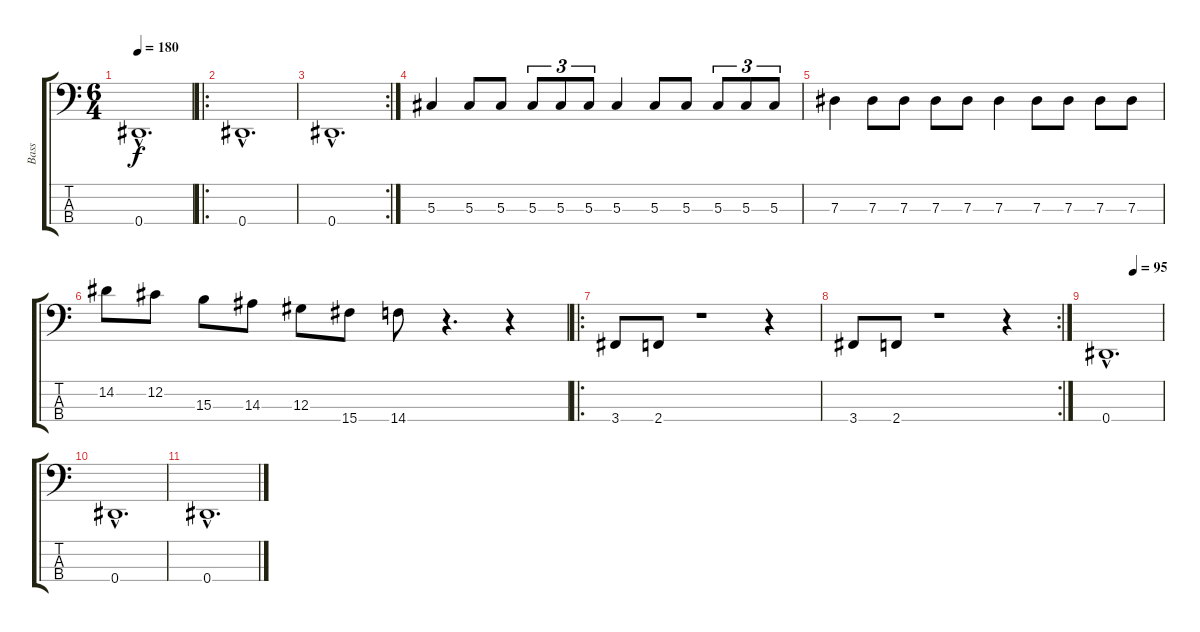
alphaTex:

\track ("Bass" "Bass") {instrument electricbasspick}
\staff {score tabs}
\tuning (Gb2 Db2 Ab1 Eb1) {hide}
\ts (6 4)
\tempo 180
\clef f4
\ks c
0.4{hac}.1{d dy f} |
\ro
0.4{hac}.1{d} |
\rc 2
0.4{hac}.1{d} |
5.3.4 5.3.8 5.3.8 5.3.8{tu (3 2)} 5.3.8{tu (3 2)} 5.3.8{tu (3 2)} 5.3.4 5.3.8 5.3.8 5.3.8{tu (3 2)} 5.3.8{tu (3 2)} 5.3.8{tu (3 2)} |
7.3.4 7.3.8 7.3.8 7.3.8 7.3.8 7.3.4 7.3.8 7.3.8 7.3.8 7.3.8 |
14.2.8 12.2.8 15.3.8 14.3.8 12.3.8 15.4.8 14.4.8 r.4{d} r.4 |
\ro
3.4.8 2.4.8 r.1 r.4 |
\rc 2
3.4.8 2.4.8 r.1 r.4 |
\tempo (95 0.5)
0.4{hac}.1{d} |
0.4{hac}.1{d} |
0.4{hac}.1{d}
